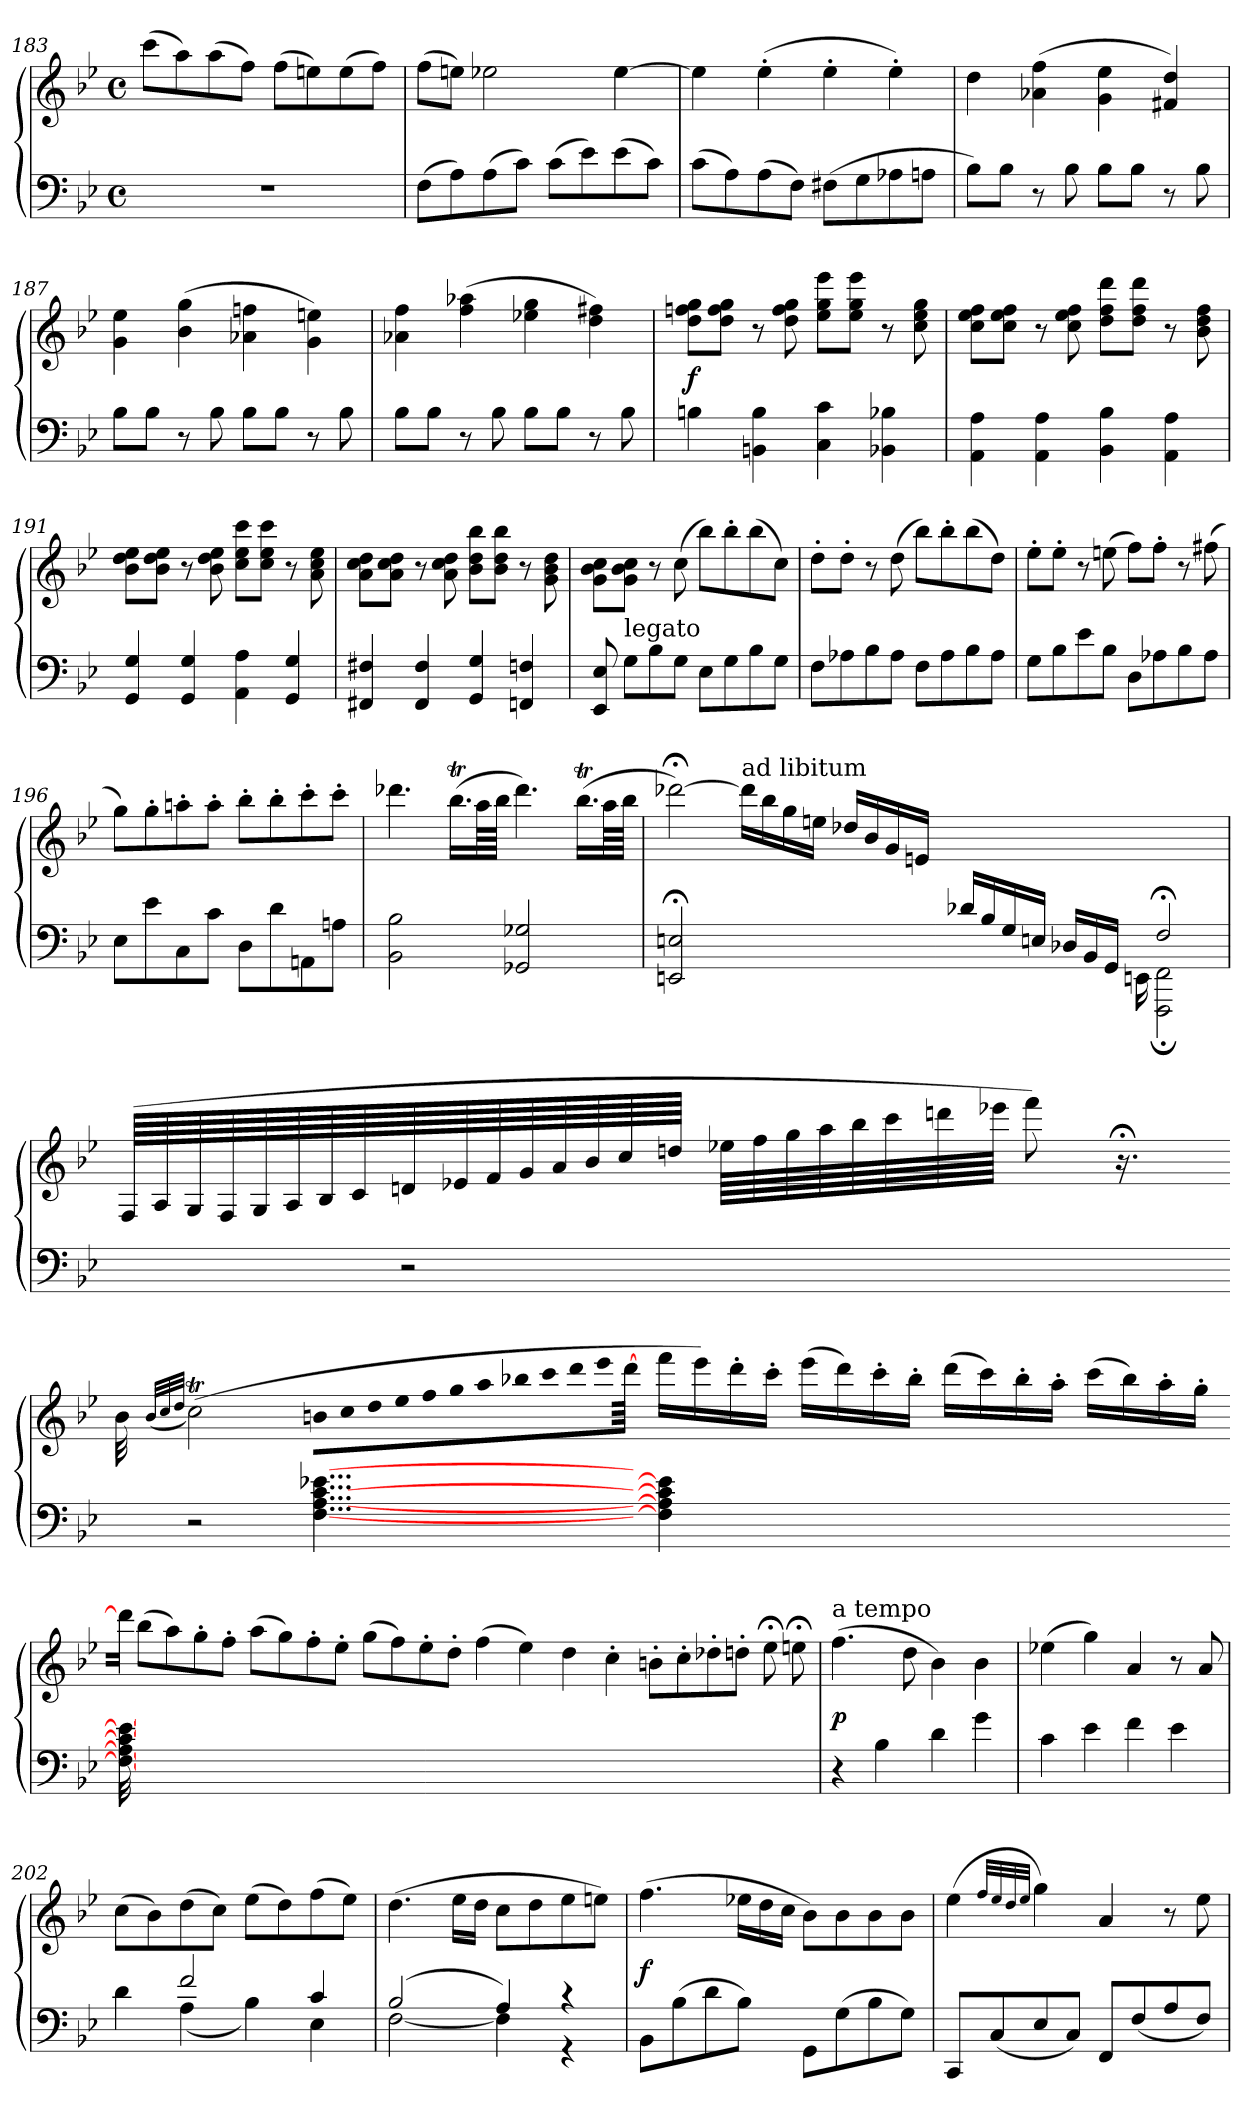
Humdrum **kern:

**kern	**kern	**dynam
*part1	*part1	*part1
*staff2	*staff1	*staff1/2
*clefF4	*clefG2	*
*k[b-e-]	*k[b-e-]	*
*M4/4	*M4/4	*
*met(c)	*met(c)	*
=183	=183	=183
1r	(8cccL	.
.	8aa)	.
.	(8aa	.
.	8ffJ)	.
.	(8ffL	.
.	8een)	.
.	(8ee	.
.	8ffJ)	.
=184	=184	=184
(8FL	(8ffL	.
8A)	8eenJ)	.
(8A	2ee-X	.
8cJ)	.	.
(8cL	.	.
8e-)	.	.
(8e-	[4ee-	.
8cJ)	.	.
=185	=185	=185
(8cL	4ee-]	.
8A)	.	.
(8A	(4ee-'	.
8FJ)	.	.
(8F#XL	4ee-'	.
8G	.	.
8A-X	4ee-')	.
8AnJ	.	.
=186	=186	=186
8B-L)	4dd	.
8B-J	.	.
8r	(4a-X 4ff	.
8B-	.	.
8B-L	4g 4ee-	.
8B-J	.	.
8r	4f#X 4dd)	.
8B-	.	.
=187	=187	=187
8B-L	4g 4ee-	.
8B-J	.	.
8r	(4b- 4gg	.
8B-	.	.
8B-L	4a-X 4ffn	.
8B-J	.	.
8r	4g 4een)	.
8B-	.	.
=188	=188	=188
8B-L	4a-X 4ff	.
8B-J	.	.
8r	(4ff 4aa-X	.
8B-	.	.
8B-L	4ee-X 4gg	.
8B-J	.	.
8r	4dd 4ff#X)	.
8B-	.	.
=189	=189	=189
4Bn	8dd 8ffn 8ggL	f
.	8dd 8ff 8ggJ	.
4BBn 4B	8r	.
.	8dd 8ff 8gg	.
4C 4c	8ee- 8gg 8eee-L	.
.	8ee- 8gg 8eee-J	.
4BB-X 4B-X	8r	.
.	8cc 8ee- 8gg	.
=190	=190	=190
4AA 4A	8cc 8ee- 8ffL	.
.	8cc 8ee- 8ffJ	.
4AA 4A	8r	.
.	8cc 8ee- 8ff	.
4BB- 4B-	8dd 8ff 8dddL	.
.	8dd 8ff 8dddJ	.
4AA 4A	8r	.
.	8b- 8dd 8ff	.
=191	=191	=191
4GG 4G	8b- 8dd 8ee-L	.
.	8b- 8dd 8ee-J	.
4GG 4G	8r	.
.	8b- 8dd 8ee-	.
4AA 4A	8cc 8ee- 8cccL	.
.	8cc 8ee- 8cccJ	.
4GG 4G	8r	.
.	8a 8cc 8ee-	.
=192	=192	=192
4FF#X 4F#X	8a 8cc 8ddL	.
.	8a 8cc 8ddJ	.
4FF# 4F#	8r	.
.	8a 8cc 8dd	.
4GG 4G	8b- 8dd 8bb-L	.
.	8b- 8dd 8bb-J	.
4FFn 4Fn	8r	.
.	8g 8b- 8dd	.
=193	=193	=193
8EE- 8E-	8g\ 8b-\ 8cc\L	.
!LO:TX:t=legato	!	!
8GL	8g\ 8b-\ 8cc\J	.
8B-	8r	.
8GJ	(8cc	.
8E-L	8bb-L)	.
8G	8bb-'	.
8B-	(8bb-	.
8GJ	8ccJ)	.
=194	=194	=194
8FL	8dd'L	.
8A-X	8dd'J	.
8B-	8r	.
8A-J	(8dd	.
8FL	8bb-L)	.
8A-	8bb-'	.
8B-	(8bb-	.
8A-J	8ddJ)	.
=195	=195	=195
8GL	8ee-'L	.
8B-	8ee-'J	.
8e-	8r	.
8B-J	(8een	.
8DL	8ffL)	.
8A-X	8ff'J	.
8B-	8r	.
8A-J	(8ff#X	.
=196	=196	=196
8E-L	8ggL)	.
8e-	8gg'	.
8C	8aan'	.
8cJ	8aa'J	.
8DL	8bb-'L	.
8d	8bb-'	.
8AAn	8ccc'	.
8AnJ	8ccc'J	.
=197	=197	=197
2BB- 2B-	4.ddd-X	.
.	(16.bb-TLL	.
.	64aaLL	.
.	64bb-JJJJ	.
2GG-X 2G-X	4.ddd-)	.
.	(16.bb-TLL	.
.	64aaLL	.
.	64bb-JJJJ	.
=198	=198	=198
2EEn;< 2En;<	([2ddd-X;<)	.
!	!LO:TX:t=ad libitum	!
2ryy	16ddd-LL]	.
.	16bb-	.
.	16gg	.
.	16eenJJ	.
.	16dd-XLL	.
.	16b-	.
.	16g	.
.	16enJJ	.
=199-	=199-	=199-
*^	*	*
16d-X/LL	4ryy	4ryy	.
16B-/	.	.	.
16G/	.	.	.
16En/JJ	.	.	.
16D-XLL	8.ryy	4ryy	.
16BB-	.	.	.
16GGJJ	.	.	.
16ryy	16EEn\)	.	.
2F;<	2FFF; 2FF;	2ryy	.
*v	*v	*	*
=	=	=
8ryy	(64F/LLLL	.
.	64A/	.
.	64G/	.
.	64F/	.
.	64G/	.
.	64A/	.
.	64B-/	.
.	64c/	.
2r	64dn	.
.	64e-X	.
.	64f	.
.	64g	.
.	64a	.
.	64b-	.
.	64cc	.
.	64ddnJJJJ	.
.	64ee-XLLLL	.
.	64ff	.
.	64gg	.
.	64aa	.
.	64bb-	.
.	64ccc	.
.	64dddn	.
.	64eee-XJJJJ	.
.	8fff)	.
.	16.r;<	.
.	32ryy	.
=-	=-	=-
32ryy	32b-	.
.	(32qb-LLL	.
.	32qcc	.
.	32qddJJJ	.
2r	(2ccT)	.
*	*Xtuplet	*
!	!LO:N:vis=64	!
[4...F [4...A [4...c [4...e-X	24bnLLLL	.
!	!LO:N:vis=64	!
.	24cc	.
!	!LO:N:vis=64	!
.	24dd	.
!	!LO:N:vis=64	!
.	24ee-	.
!	!LO:N:vis=64	!
.	24ff	.
!	!LO:N:vis=64	!
.	24gg	.
!	!LO:N:vis=64	!
.	24aa	.
!	!LO:N:vis=64	!
.	24bb-X	.
!	!LO:N:vis=64	!
.	24ccc	.
!	!LO:N:vis=64	!
.	24ddd	.
!	!LO:N:vis=64	!
.	24eee-	.
.	[96dddJJJJ	.
32ryy	32ryy	.
4F] 4A] 4c] 4e-]	16fffLL	.
.	16eee-)	.
.	16ddd'	.
.	16ccc'JJ	.
2.ryy	(16eee-LL	.
.	16ddd)	.
.	16ccc'	.
.	16bb-'JJ	.
.	(16dddLL	.
.	16ccc)	.
.	16bb-'	.
.	16aa'JJ	.
.	(16cccLL	.
.	16bb-)	.
.	16aa'	.
.	16gg'JJ	.
=-	=-	=-
32F_ 32A_ 32c_ 32e-_	32dddJJJ]	.
1ryy	(8bb-L	.
.	8aa)	.
.	8gg'	.
.	8ff'J	.
.	(8aaL	.
.	8gg)	.
.	8ff'	.
.	8ee-'J	.
1ryy	(8ggL	.
.	8ff)	.
.	8ee-'	.
.	8dd'J	.
.	(4ff	.
.	4ee-)	.
4ryy	4dd	.
1ryy	4cc'	.
.	8bn'L	.
.	8cc'	.
.	8dd-X'	.
.	8ddn'J	.
.	8ee-;<	.
.	8een;<	.
=200	=200	=200
!	!LO:TX:a:t=a tempo	!
4r	(4.ff	p
4B-	.	.
.	8dd	.
4d	4b-)	.
4g	4b-	.
=201	=201	=201
4c	(4ee-X	.
4e-	4gg)	.
4f	4a	.
4e-	8r	.
.	8a	.
=202	=202	=202
*^	*	*
4ryy	4d	(8ccL	.
.	.	8b-)	.
2f	(4A	(8dd	.
.	.	8ccJ)	.
.	4B-)	(8ee-L	.
.	.	8dd)	.
4c	4E-	(8ff	.
.	.	8ee-J)	.
=203	=203	=203	=203
(2B-	[2F	(4.dd	.
.	.	16ee-LL	.
.	.	16ddJJ	.
4A)	4F]	8ccL	.
.	.	8dd	.
4r	4r	8ee-	.
.	.	8eenJ)	.
*v	*v	*	*
=204	=204	=204
8BB-L	(4.ff	f
(8B-	.	.
8d	.	.
8B-J)	24ee-XLL	.
.	24dd	.
.	24ccJJ	.
8GGL	8b-L)	.
(8G	8b-	.
8B-	8b-	.
8GJ)	8b-J	.
=205	=205	=205
8CCL	(4ee-	.
(8C	.	.
.	32qffLLL	.
.	32qee-	.
.	32qdd	.
.	32qee-JJJ	.
8E-	4gg)	.
8CJ)	.	.
8FFL	4a	.
(8F	.	.
8A	8r	.
8FJ)	8ee-	.
=	=	=
*-	*-	*-
